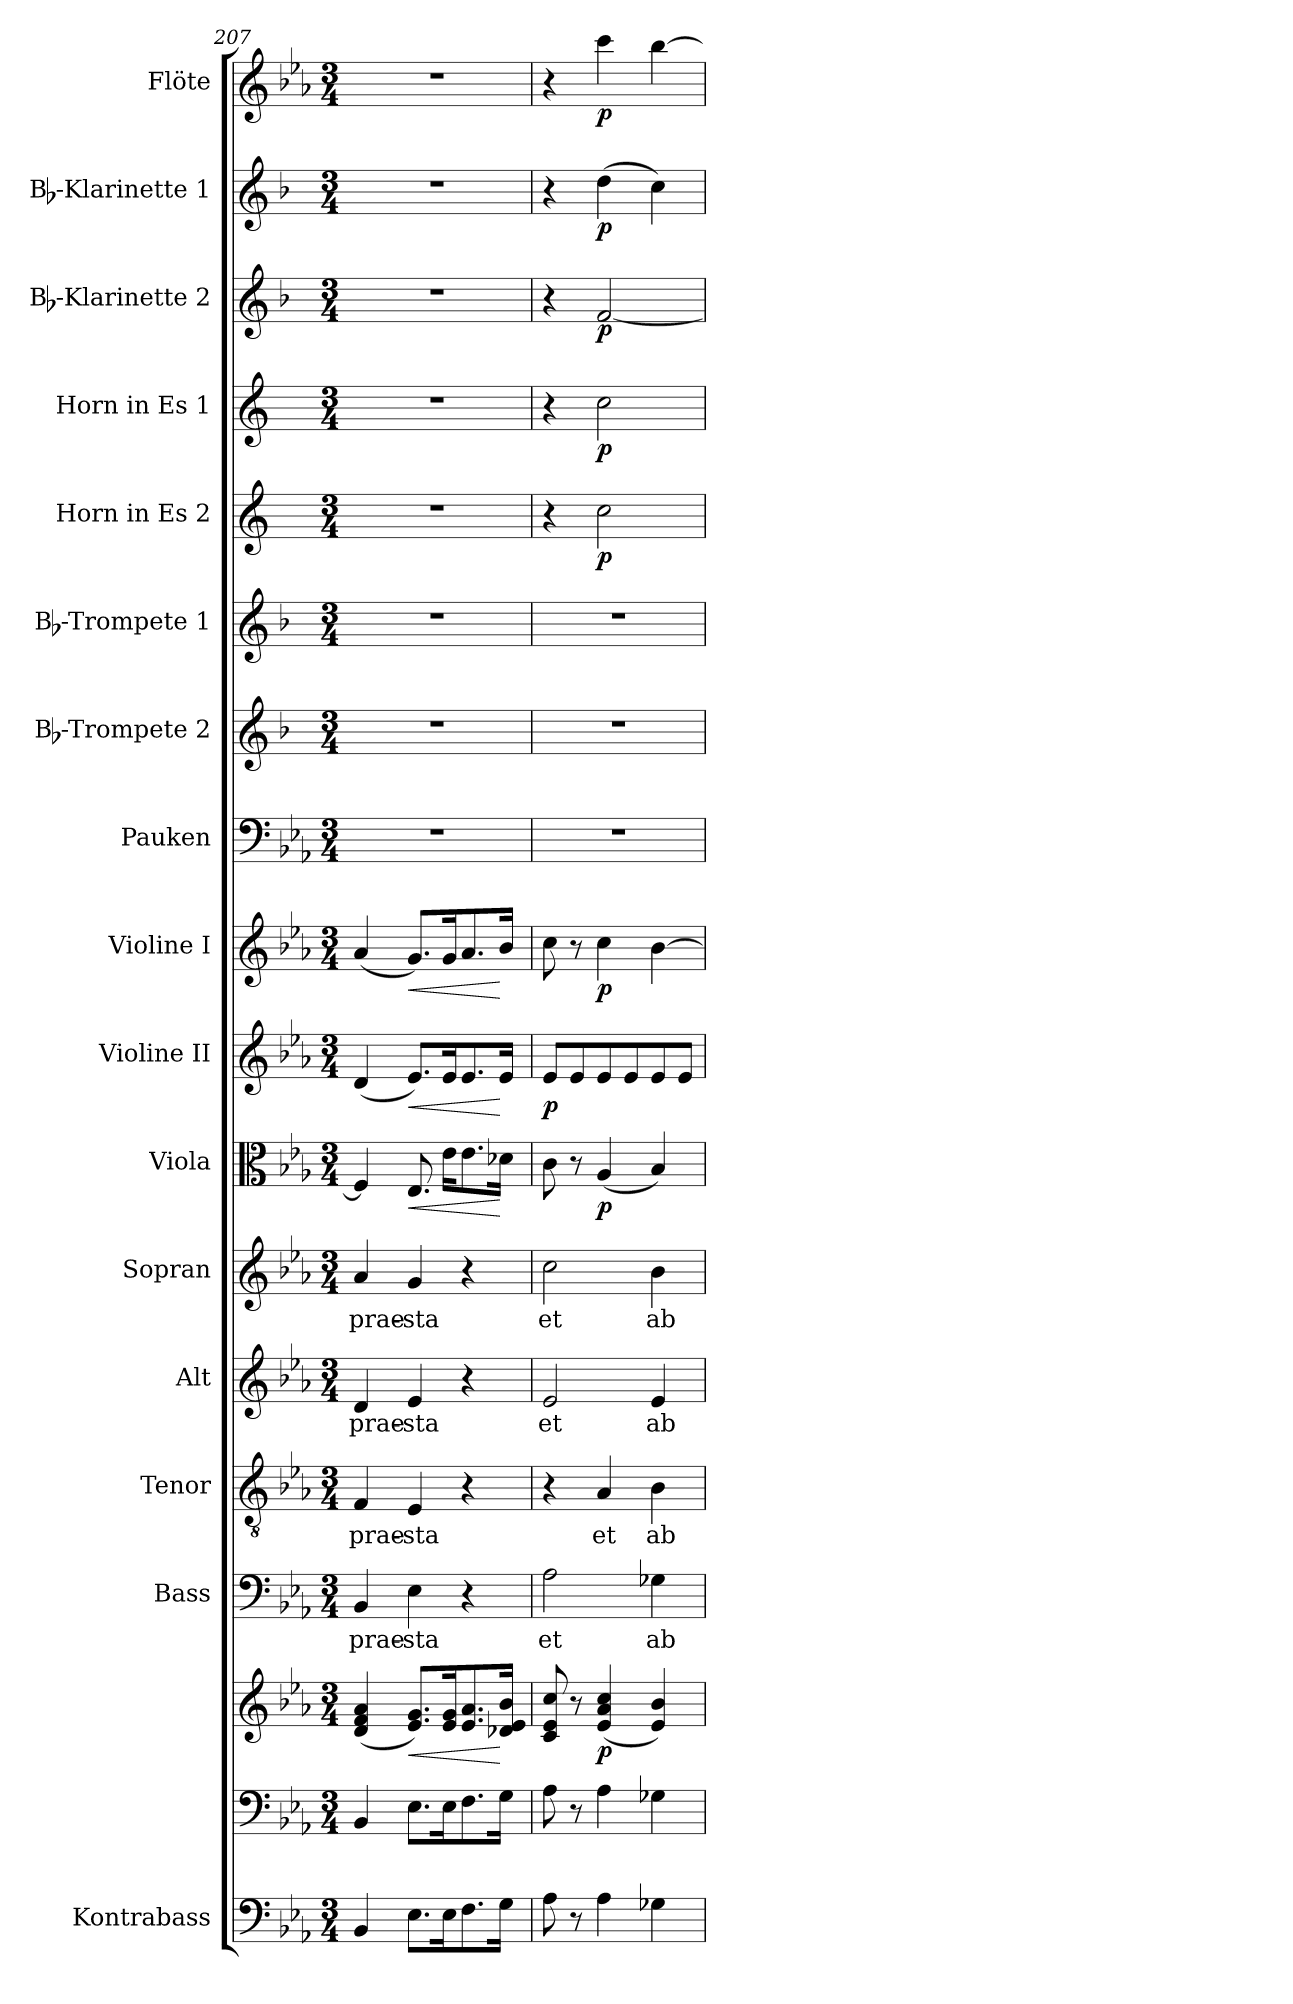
**kern	**kern	**kern	**dynam	**kern	**text	**kern	**text	**kern	**text	**kern	**text	**kern	**dynam	**kern	**dynam	**kern	**dynam	**kern	**kern	**kern	**kern	**dynam	**kern	**dynam	**kern	**dynam	**kern	**dynam	**kern	**dynam
*part17	*part16	*part16	*part16	*part15	*part15	*part14	*part14	*part13	*part13	*part12	*part12	*part11	*part11	*part10	*part10	*part9	*part9	*part8	*part7	*part6	*part5	*part5	*part4	*part4	*part3	*part3	*part2	*part2	*part1	*part1
*staff18	*staff17	*staff16	*staff16/17	*staff15	*staff15	*staff14	*staff14	*staff13	*staff13	*staff12	*staff12	*staff11	*staff11	*staff10	*staff10	*staff9	*staff9	*staff8	*staff7	*staff6	*staff5	*staff5	*staff4	*staff4	*staff3	*staff3	*staff2	*staff2	*staff1	*staff1
*I"Kontrabass	*	*	*	*I"Bass	*	*I"Tenor	*	*I"Alt	*	*I"Sopran	*	*I"Viola	*	*I"Violine II	*	*I"Violine I	*	*I"Pauken	*I"Bb-Trompete 2	*I"Bb-Trompete 1	*I"Horn in Es 2	*	*I"Horn in Es 1	*	*I"Bb-Klarinette 2	*	*I"Bb-Klarinette 1	*	*I"Flöte	*
*I'Kb.	*	*	*	*I'B.	*	*I'T.	*	*I'A.	*	*I'S.	*	*I'Vla.	*	*I'Vl. II	*	*I'Vl. I	*	*I'Pk.	*I'Bb Trp. 2	*I'Bb Trp. 1	*	*	*	*	*I'Bb Kl. 2	*	*I'Bb Kl. 1	*	*I'Fl.	*
*clefF4	*clefF4	*clefG2	*	*clefF4	*	*clefGv2	*	*clefG2	*	*clefG2	*	*clefC3	*	*clefG2	*	*clefG2	*	*clefF4	*clefG2	*clefG2	*clefG2	*	*clefG2	*	*clefG2	*	*clefG2	*	*clefG2	*
*ITrd7c12	*	*	*	*	*	*	*	*	*	*	*	*	*	*	*	*	*	*	*ITrd1c2	*ITrd1c2	*ITrd5c9	*	*ITrd5c9	*	*ITrd1c2	*	*ITrd1c2	*	*	*
*k[b-e-a-]	*k[b-e-a-]	*k[b-e-a-]	*	*k[b-e-a-]	*	*k[b-e-a-]	*	*k[b-e-a-]	*	*k[b-e-a-]	*	*k[b-e-a-]	*	*k[b-e-a-]	*	*k[b-e-a-]	*	*k[b-e-a-]	*k[b-e-a-]	*k[b-e-a-]	*k[b-e-a-]	*	*k[b-e-a-]	*	*k[b-e-a-]	*	*k[b-e-a-]	*	*k[b-e-a-]	*
*E-:	*E-:	*E-:	*	*E-:	*	*E-:	*	*E-:	*	*E-:	*	*E-:	*	*E-:	*	*E-:	*	*E-:	*E-:	*E-:	*E-:	*	*E-:	*	*E-:	*	*E-:	*	*E-:	*
*M3/4	*M3/4	*M3/4	*	*M3/4	*	*M3/4	*	*M3/4	*	*M3/4	*	*M3/4	*	*M3/4	*	*M3/4	*	*M3/4	*M3/4	*M3/4	*M3/4	*	*M3/4	*	*M3/4	*	*M3/4	*	*M3/4	*
=207	=207	=207	=207	=207	=207	=207	=207	=207	=207	=207	=207	=207	=207	=207	=207	=207	=207	=207	=207	=207	=207	=207	=207	=207	=207	=207	=207	=207	=207	=207
!	!	!	!	!	!LO:LY:b	!	!LO:LY:b	!	!LO:LY:b	!	!LO:LY:b	!	!	!	!	!	!	!	!	!	!	!	!	!	!	!	!	!	!	!
4BBB-/	4BB-/	(<4d/ 4f/ 4a-/	.	4BB-/	prae-	4F/	prae-	4d/	prae-	4a-/	prae-	4F/]	.	(<4d/	.	(<4a-/	.	2.r	2.r	2.r	2.r	.	2.r	.	2.r	.	2.r	.	2.r	.
!	!	!	!LO:HP:b	!	!LO:LY:b	!	!LO:LY:b	!	!LO:LY:b	!	!LO:LY:b	!	!LO:HP:b	!	!LO:HP:b	!	!LO:HP:b	!	!	!	!	!	!	!	!	!	!	!	!	!
8.EE-\L	8.E-\L	8.e-/ 8.g/L)	<	4E-\	-sta	4E-/	-sta	4e-/	-sta	4g/	-sta	8.E-/	<	8.e-/L)	<	8.g/L)	<	.	.	.	.	.	.	.	.	.	.	.	.	.
16EE-\k	16E-\k	16e-/ 16g/k	.	.	.	.	.	.	.	.	.	16e-\KL	.	16e-/k	.	16g/k	.	.	.	.	.	.	.	.	.	.	.	.	.	.
8.FF\	8.F\	8.e-/ 8.a-/	.	4r	.	4r	.	4r	.	4r	.	8.e-\	.	8.e-/	.	8.a-/	.	.	.	.	.	.	.	.	.	.	.	.	.	.
16GG\Jk	16G\Jk	16d-X/ 16e-/ 16b-/Jk	[	.	.	.	.	.	.	.	.	16d-X\Jk	[	16e-/Jk	[	16b-/Jk	[	.	.	.	.	.	.	.	.	.	.	.	.	.
=208	=208	=208	=208	=208	=208	=208	=208	=208	=208	=208	=208	=208	=208	=208	=208	=208	=208	=208	=208	=208	=208	=208	=208	=208	=208	=208	=208	=208	=208	=208
!	!	!	!	!	!LO:LY:b	!	!	!	!LO:LY:b	!	!LO:LY:b	!	!	!	!LO:DY:b	!	!	!	!	!	!	!	!	!	!	!	!	!	!	!
8AA-\	8A-\	8c/ 8e-/ 8cc/	.	2A-\	et	4r	.	2e-/	et	2cc\	et	8c\	.	8e-/L	p	8cc\	.	2.r	2.r	2.r	4r	.	4r	.	4r	.	4r	.	4r	.
8r	8r	8r	.	.	.	.	.	.	.	.	.	8r	.	8e-/	.	8r	.	.	.	.	.	.	.	.	.	.	.	.	.	.
!	!	!	!LO:DY:b	!	!	!	!LO:LY:b	!	!	!	!	!	!LO:DY:b	!	!	!	!LO:DY:b	!	!	!	!	!LO:DY:b	!	!LO:DY:b	!	!LO:DY:b	!	!LO:DY:b	!	!LO:DY:b
4AA-\	4A-\	(4e-/ 4a-/ 4cc/	p	.	.	4A-/	et	.	.	.	.	(<4A-/	p	8e-/	.	4cc\	p	.	.	.	2e-\	p	2e-\	p	[2e-/	p	(>4cc\	p	4ccc\	p
.	.	.	.	.	.	.	.	.	.	.	.	.	.	8e-/	.	.	.	.	.	.	.	.	.	.	.	.	.	.	.	.
!	!	!	!	!	!LO:LY:b	!	!LO:LY:b	!	!LO:LY:b	!	!LO:LY:b	!	!	!	!	!	!	!	!	!	!	!	!	!	!	!	!	!	!	!
4GG-X\	4G-X\	4e-/ 4b-/)	.	4G-X\	ab	4B-\	ab	4e-/	ab	4b-\	ab	4B-/)	.	8e-/	.	[4b-\	.	.	.	.	.	.	.	.	.	.	4b-\)	.	[4bb-\	.
.	.	.	.	.	.	.	.	.	.	.	.	.	.	8e-/J	.	.	.	.	.	.	.	.	.	.	.	.	.	.	.	.
=	=	=	=	=	=	=	=	=	=	=	=	=	=	=	=	=	=	=	=	=	=	=	=	=	=	=	=	=	=	=
*-	*-	*-	*-	*-	*-	*-	*-	*-	*-	*-	*-	*-	*-	*-	*-	*-	*-	*-	*-	*-	*-	*-	*-	*-	*-	*-	*-	*-	*-	*-
